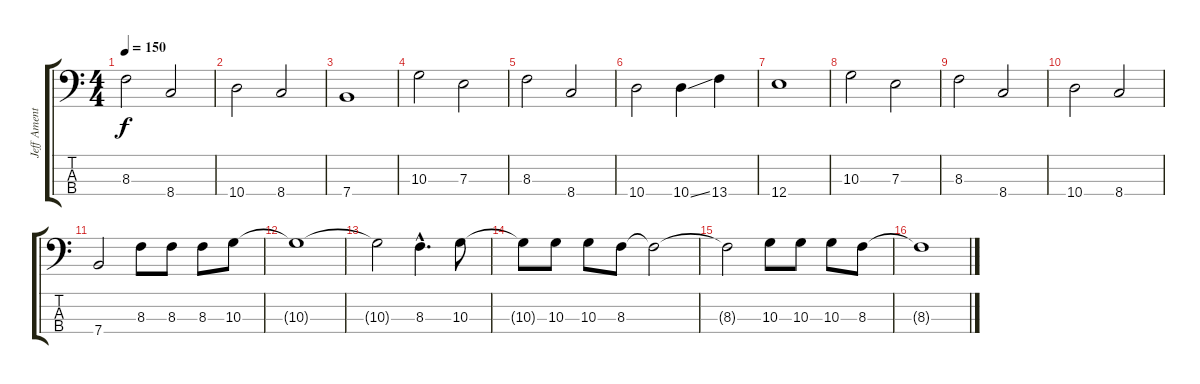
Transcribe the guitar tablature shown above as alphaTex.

\track ("Jeff Ament" "Jeff Ament") {instrument electricbassfinger}
\staff {score tabs}
\tuning (G2 D2 A1 E1) {hide}
\ts (4 4)
\tempo 150
\clef f4
\ks c
8.3.2{dy f} 8.4.2 |
10.4.2 8.4.2 |
7.4.1 |
10.3.2 7.3.2 |
8.3.2 8.4.2 |
10.4.2 10.4{ss}.4 13.4.4 |
12.4.1 |
10.3.2 7.3.2 |
8.3.2 8.4.2 |
10.4.2 8.4.2 |
7.4.2 8.3.8 8.3.8 8.3.8 10.3.8 |
10.3{t}.1 |
10.3{t}.2 8.3{hac}.4{d} 10.3.8 |
10.3{t}.8 10.3.8 10.3.8 8.3.8 8.3{t}.2 |
8.3{t}.2 10.3.8 10.3.8 10.3.8 8.3.8 |
8.3{t}.1
